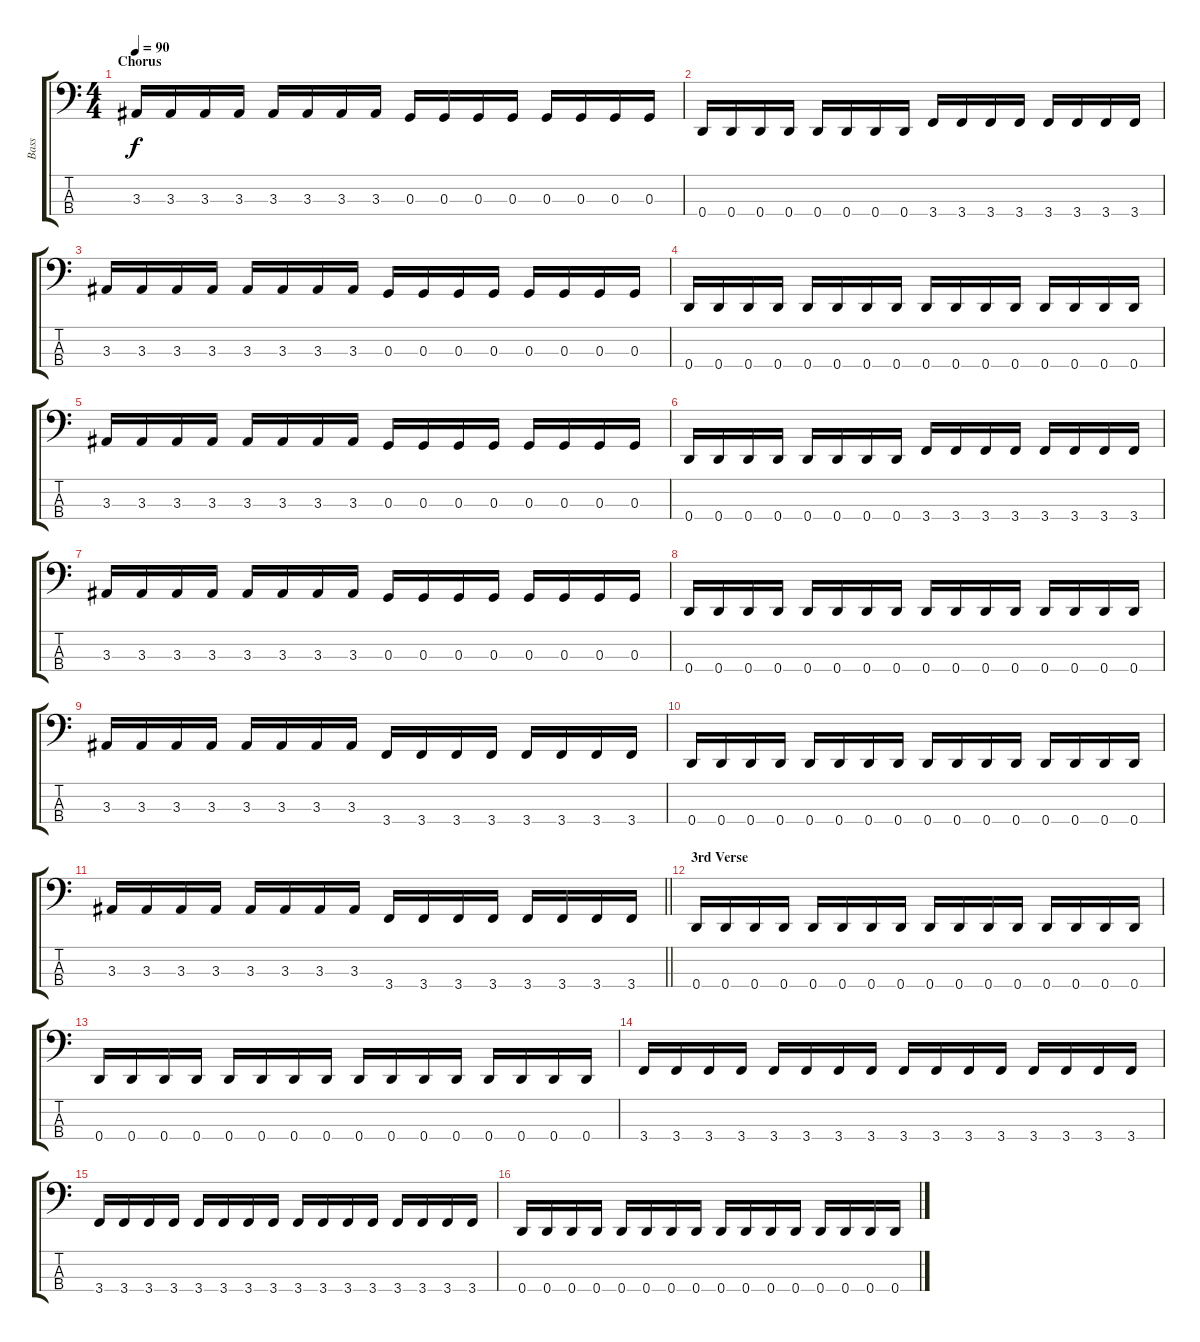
\track ("Bass" "Bass") {instrument electricbassfinger}
\staff {score tabs}
\tuning (F2 C2 G1 D1) {hide}
\ts (4 4)
\section ("" "Chorus")
\tempo 90
\clef f4
\ks c
3.3.16{dy f} 3.3.16 3.3.16 3.3.16 3.3.16 3.3.16 3.3.16 3.3.16 0.3.16 0.3.16 0.3.16 0.3.16 0.3.16 0.3.16 0.3.16 0.3.16 |
0.4.16 0.4.16 0.4.16 0.4.16 0.4.16 0.4.16 0.4.16 0.4.16 3.4.16 3.4.16 3.4.16 3.4.16 3.4.16 3.4.16 3.4.16 3.4.16 |
3.3.16 3.3.16 3.3.16 3.3.16 3.3.16 3.3.16 3.3.16 3.3.16 0.3.16 0.3.16 0.3.16 0.3.16 0.3.16 0.3.16 0.3.16 0.3.16 |
0.4.16 0.4.16 0.4.16 0.4.16 0.4.16 0.4.16 0.4.16 0.4.16 0.4.16 0.4.16 0.4.16 0.4.16 0.4.16 0.4.16 0.4.16 0.4.16 |
3.3.16 3.3.16 3.3.16 3.3.16 3.3.16 3.3.16 3.3.16 3.3.16 0.3.16 0.3.16 0.3.16 0.3.16 0.3.16 0.3.16 0.3.16 0.3.16 |
0.4.16 0.4.16 0.4.16 0.4.16 0.4.16 0.4.16 0.4.16 0.4.16 3.4.16 3.4.16 3.4.16 3.4.16 3.4.16 3.4.16 3.4.16 3.4.16 |
3.3.16 3.3.16 3.3.16 3.3.16 3.3.16 3.3.16 3.3.16 3.3.16 0.3.16 0.3.16 0.3.16 0.3.16 0.3.16 0.3.16 0.3.16 0.3.16 |
0.4.16 0.4.16 0.4.16 0.4.16 0.4.16 0.4.16 0.4.16 0.4.16 0.4.16 0.4.16 0.4.16 0.4.16 0.4.16 0.4.16 0.4.16 0.4.16 |
3.3.16 3.3.16 3.3.16 3.3.16 3.3.16 3.3.16 3.3.16 3.3.16 3.4.16 3.4.16 3.4.16 3.4.16 3.4.16 3.4.16 3.4.16 3.4.16 |
0.4.16 0.4.16 0.4.16 0.4.16 0.4.16 0.4.16 0.4.16 0.4.16 0.4.16 0.4.16 0.4.16 0.4.16 0.4.16 0.4.16 0.4.16 0.4.16 |
\barLineRight lightlight
3.3.16 3.3.16 3.3.16 3.3.16 3.3.16 3.3.16 3.3.16 3.3.16 3.4.16 3.4.16 3.4.16 3.4.16 3.4.16 3.4.16 3.4.16 3.4.16 |
\section ("" "3rd Verse")
0.4.16 0.4.16 0.4.16 0.4.16 0.4.16 0.4.16 0.4.16 0.4.16 0.4.16 0.4.16 0.4.16 0.4.16 0.4.16 0.4.16 0.4.16 0.4.16 |
0.4.16 0.4.16 0.4.16 0.4.16 0.4.16 0.4.16 0.4.16 0.4.16 0.4.16 0.4.16 0.4.16 0.4.16 0.4.16 0.4.16 0.4.16 0.4.16 |
3.4.16 3.4.16 3.4.16 3.4.16 3.4.16 3.4.16 3.4.16 3.4.16 3.4.16 3.4.16 3.4.16 3.4.16 3.4.16 3.4.16 3.4.16 3.4.16 |
3.4.16 3.4.16 3.4.16 3.4.16 3.4.16 3.4.16 3.4.16 3.4.16 3.4.16 3.4.16 3.4.16 3.4.16 3.4.16 3.4.16 3.4.16 3.4.16 |
0.4.16 0.4.16 0.4.16 0.4.16 0.4.16 0.4.16 0.4.16 0.4.16 0.4.16 0.4.16 0.4.16 0.4.16 0.4.16 0.4.16 0.4.16 0.4.16
